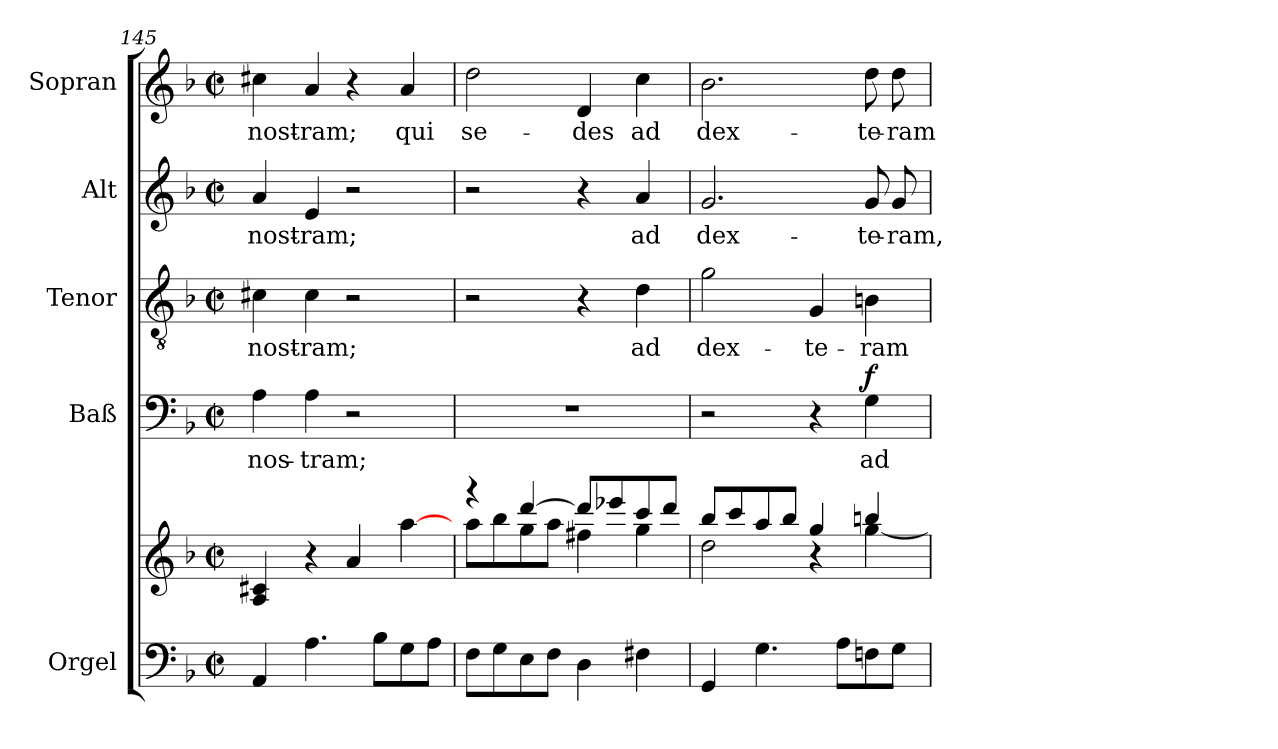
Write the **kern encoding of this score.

**kern	**kern	**kern	**text	**dynam	**kern	**text	**kern	**text	**kern	**text
*part5	*part5	*part4	*part4	*part4	*part3	*part3	*part2	*part2	*part1	*part1
*staff6	*staff5	*staff4	*staff4	*staff4	*staff3	*staff3	*staff2	*staff2	*staff1	*staff1
*I"Orgel	*	*I"Baß	*	*	*I"Tenor	*	*I"Alt	*	*I"Sopran	*
*I'Org.	*	*	*	*	*	*	*	*	*	*
!!LO:LB:g=z
*clefF4	*clefG2	*clefF4	*	*	*clefGv2	*	*clefG2	*	*clefG2	*
*k[b-]	*k[b-]	*k[b-]	*	*	*k[b-]	*	*k[b-]	*	*k[b-]	*
*F:	*F:	*F:	*	*	*F:	*	*F:	*	*F:	*
*M2/2	*M2/2	*M2/2	*	*	*M2/2	*	*M2/2	*	*M2/2	*
*met(c|)	*met(c|)	*met(c|)	*	*	*met(c|)	*	*met(c|)	*	*met(c|)	*
=145	=145	=145	=145	=145	=145	=145	=145	=145	=145	=145
!	!	!	!LO:LY:b	!	!	!LO:LY:b	!	!LO:LY:b	!	!LO:LY:b
4AA/	4A/ 4c#X/	4A\	nos-	.	4c#X\	nost-	4a/	nost-	4cc#X\	nost-
!	!	!	!LO:LY:b	!	!	!LO:LY:b	!	!LO:LY:b	!	!LO:LY:b
4.A\	4r	4A\	-tram;	.	4c#\	-ram;	4e/	-ram;	4a/	-ram;
.	4a/	2r	.	.	2r	.	2r	.	4r	.
8B-\L	.	.	.	.	.	.	.	.	.	.
!	!	!	!	!	!	!	!	!	!	!LO:LY:b
8G\	[4aa\	.	.	.	.	.	.	.	4a/	qui
8A\J	.	.	.	.	.	.	.	.	.	.
=146	=146	=146	=146	=146	=146	=146	=146	=146	=146	=146
*	*^	*	*	*	*	*	*	*	*	*
!	!	!	!	!	!	!	!	!	!	!	!LO:LY:b
8F\L	4rfff	8aa\L	1r	.	.	2r	.	2r	.	2dd\	se-
8G\	.	8bb-\	.	.	.	.	.	.	.	.	.
8E\	[>4ddd/	8gg\	.	.	.	.	.	.	.	.	.
8F\J	.	8aa\J	.	.	.	.	.	.	.	.	.
!	!	!	!	!	!	!	!	!	!	!	!LO:LY:b
4D\	8ddd/L]	4ff#X\	.	.	.	4r	.	4r	.	4d/	-des
.	8eee-X/	.	.	.	.	.	.	.	.	.	.
!	!	!	!	!	!	!	!LO:LY:b	!	!LO:LY:b	!	!LO:LY:b
4F#X\	8ccc/	4gg\	.	.	.	4d\	ad	4a/	ad	4cc\	ad
.	8ddd/J	.	.	.	.	.	.	.	.	.	.
=147	=147	=147	=147	=147	=147	=147	=147	=147	=147	=147	=147
!	!	!	!	!	!	!	!LO:LY:b	!	!LO:LY:b	!	!LO:LY:b
4GG/	8bb-/L	2dd\	2r	.	.	2g\	dex-	2.g/	dex-	2.b-\	dex-
.	8ccc/	.	.	.	.	.	.	.	.	.	.
4.G\	8aa/	.	.	.	.	.	.	.	.	.	.
.	8bb-/J	.	.	.	.	.	.	.	.	.	.
!	!	!	!	!	!	!	!LO:LY:b	!	!	!	!
.	4gg/	4ra	4r	.	.	4G/	-te-	.	.	.	.
8A\L	.	.	.	.	.	.	.	.	.	.	.
!	!	!	!	!LO:LY:b	!LO:DY:a	!	!LO:LY:b	!	!LO:LY:b	!	!LO:LY:b
8Fn\	4bbn/	[<4gg\	4G\	ad	f	4Bn\	-ram	8g/	-te-	8dd\	-te-
!	!	!	!	!	!	!	!	!	!LO:LY:b	!	!LO:LY:b
8G\J	.	.	.	.	.	.	.	8g/	-ram,	8dd\	-ram
*	*v	*v	*	*	*	*	*	*	*	*	*
=	=	=	=	=	=	=	=	=	=	=
*-	*-	*-	*-	*-	*-	*-	*-	*-	*-	*-
